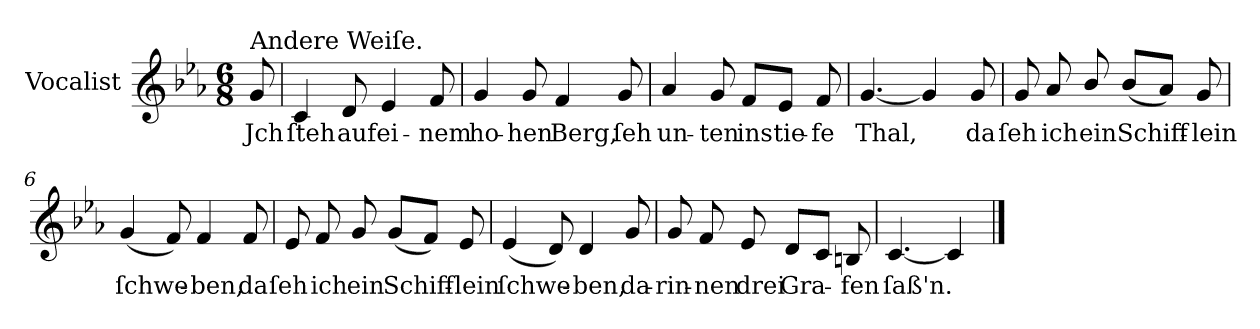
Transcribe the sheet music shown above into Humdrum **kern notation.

**kern	**text
*part1	*part1
*staff1	*staff1
*I"Vocalist	*
*k[b-e-a-]	*
*c:	*
*M6/8	*
=	=
!LO:TX:a:t=Andere Weiſe.	!
8g	Jch
=1	=1
4c	ſteh
8d	auf
4e-	ei-
8f	-nem
=2	=2
4g	ho-
8g	-hen
4f	Berg,
8g	ſeh
=3	=3
4a-	un-
8g	-ten
8fL	ins
8e-J	tie-
8f	-fe
=4	=4
[4.g	Thal,
4g]	.
8g	da
=5	=5
8g	ſeh
8a-	ich
8b-/	ein
(8b-L	Schiff-
8a-J)	.
8g	-lein
=6	=6
(4g	ſchwe-
8f)	.
4f	-ben,
8f	da
=7	=7
8e-	ſeh
8f	ich
8g	ein
(8gL	Schiff-
8fJ)	.
8e-	-lein
=8	=8
(4e-	ſchwe-
8d)	.
4d	-ben,
8g	da-
=9	=9
8g	-rin-
8f	-nen
8e-	drei
8dL	Gra-
8cJ	.
8Bn	-fen
=10	=10
[4.c	ſaß'n.
4c]	.
==	==
*-	*-
